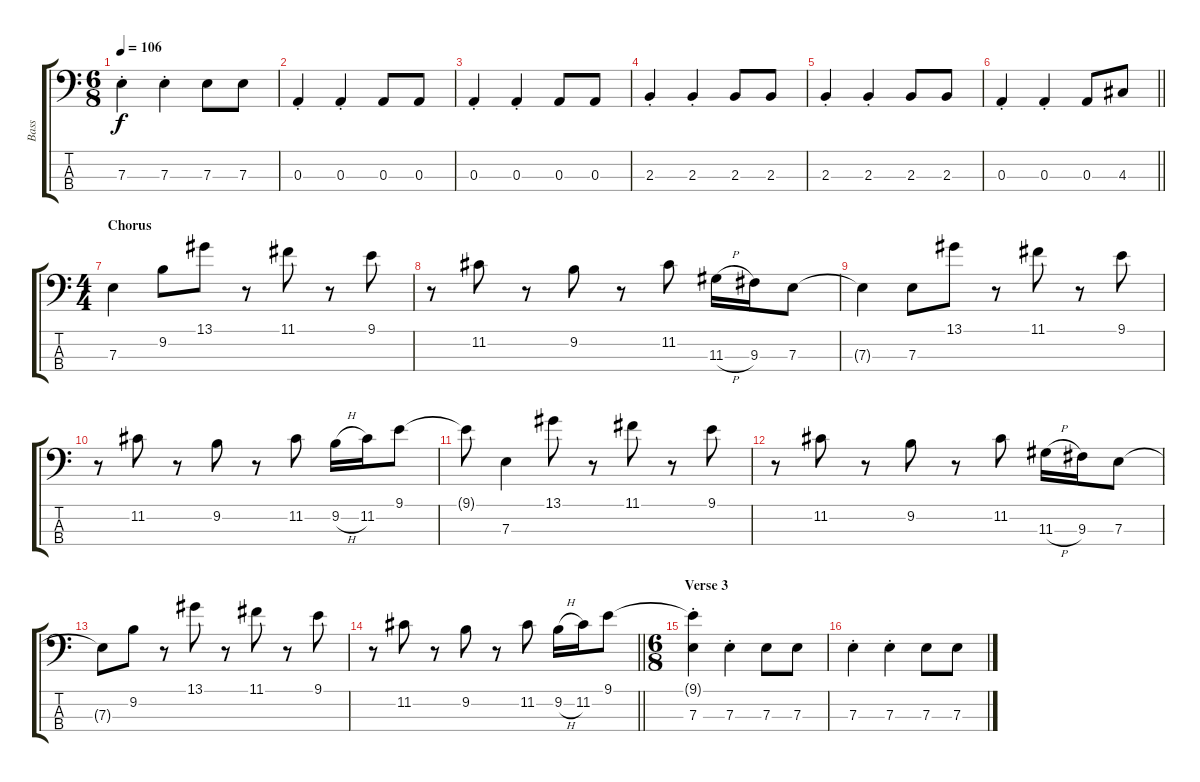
\track ("Bass" "Bass") {instrument electricbassfinger}
\staff {score tabs}
\tuning (G2 D2 A1 E1) {hide}
\ts (6 8)
\tempo 106
\clef f4
\ks c
7.3{st}.4{dy f} 7.3{st}.4 7.3.8 7.3.8 |
0.3{st}.4 0.3{st}.4 0.3.8 0.3.8 |
0.3{st}.4 0.3{st}.4 0.3.8 0.3.8 |
2.3{st}.4 2.3{st}.4 2.3.8 2.3.8 |
2.3{st}.4 2.3{st}.4 2.3.8 2.3.8 |
\barLineRight lightlight
0.3{st}.4 0.3{st}.4 0.3.8 4.3.8 |
\ts (4 4)
\section ("" "Chorus")
7.3.4 9.2.8 13.1.8 r.8 11.1.8 r.8 9.1.8 |
r.8 11.2.8 r.8 9.2.8 r.8 11.2.8 11.3{h}.16 9.3.16 7.3.8 |
7.3{t}.4 7.3.8 13.1.8 r.8 11.1.8 r.8 9.1.8 |
r.8 11.2.8 r.8 9.2.8 r.8 11.2.8 9.2{h}.16 11.2.16 9.1.8 |
9.1{t}.8 7.3.4 13.1.8 r.8 11.1.8 r.8 9.1.8 |
r.8 11.2.8 r.8 9.2.8 r.8 11.2.8 11.3{h}.16 9.3.16 7.3.8 |
7.3{t}.8 9.2.8 r.8 13.1.8 r.8 11.1.8 r.8 9.1.8 |
\barLineRight lightlight
r.8 11.2.8 r.8 9.2.8 r.8 11.2.8 9.2{h}.16 11.2.16 9.1.8 |
\ts (6 8)
\section ("" "Verse 3")
(9.1{t} 7.3{st}).4 7.3{st}.4 7.3.8 7.3.8 |
7.3{st}.4 7.3{st}.4 7.3.8 7.3.8
